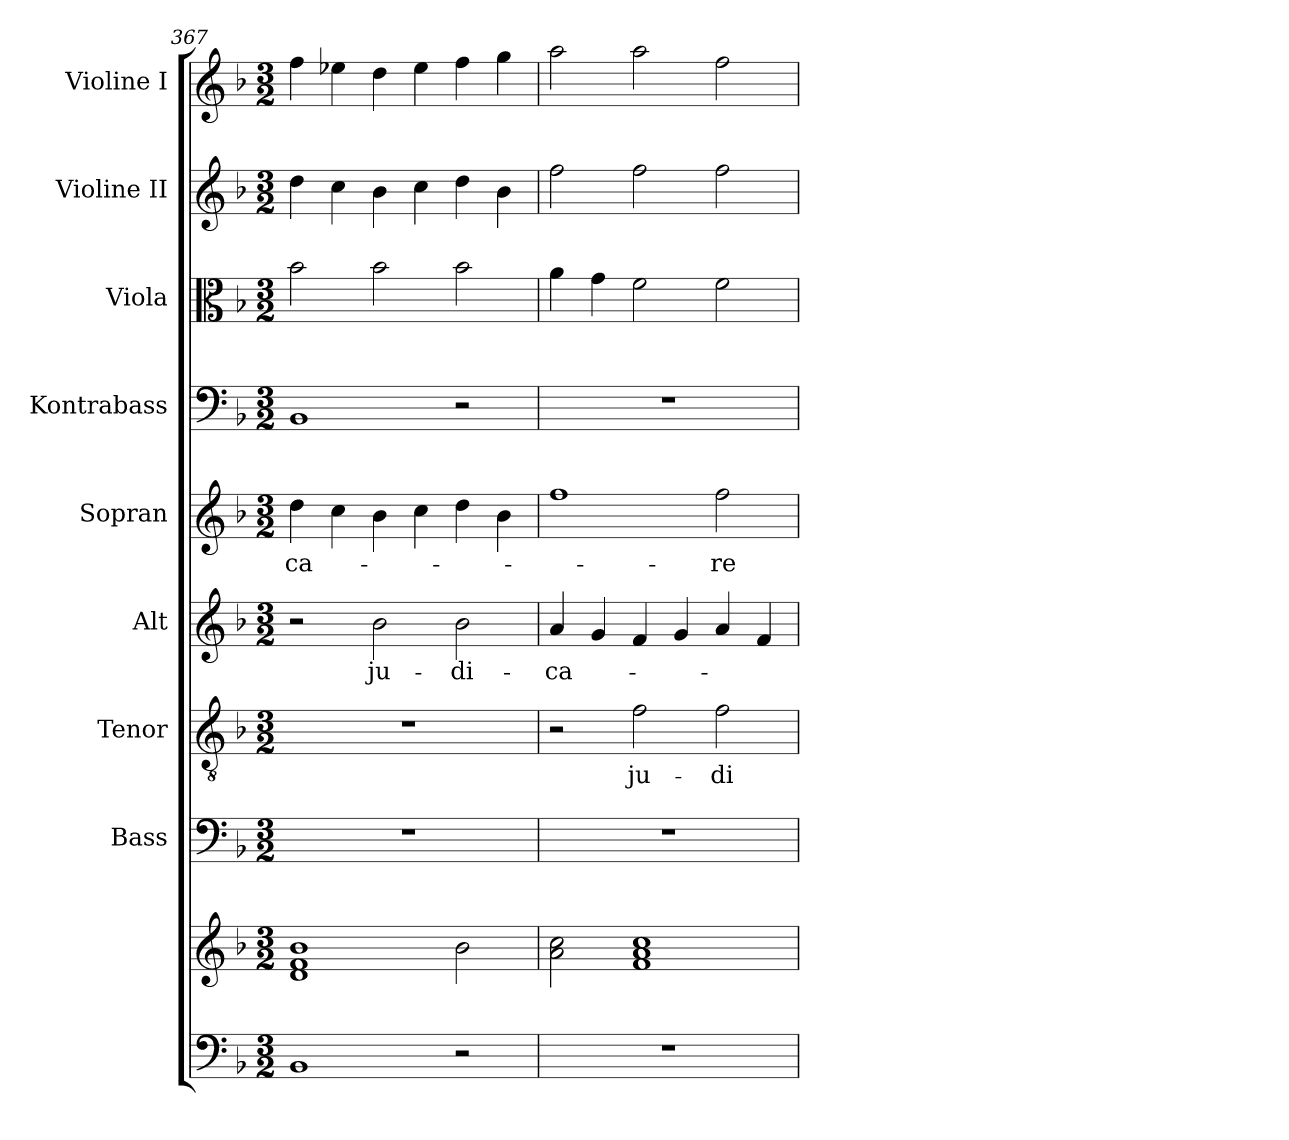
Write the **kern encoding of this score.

**kern	**kern	**kern	**kern	**text	**kern	**text	**kern	**text	**kern	**kern	**kern	**kern
*part9	*part9	*part8	*part7	*part7	*part6	*part6	*part5	*part5	*part4	*part3	*part2	*part1
*staff10	*staff9	*staff8	*staff7	*staff7	*staff6	*staff6	*staff5	*staff5	*staff4	*staff3	*staff2	*staff1
*	*	*I"Bass	*I"Tenor	*	*I"Alt	*	*I"Sopran	*	*I"Kontrabass	*I"Viola	*I"Violine II	*I"Violine I
*	*	*I'B.	*I'T.	*	*I'A.	*	*I'S.	*	*I'Kb.	*I'Vla.	*I'Vl. II	*I'Vl. I
*clefF4	*clefG2	*clefF4	*clefGv2	*	*clefG2	*	*clefG2	*	*clefF4	*clefC3	*clefG2	*clefG2
*	*	*	*	*	*	*	*	*	*ITrd7c12	*	*	*
*k[b-]	*k[b-]	*k[b-]	*k[b-]	*	*k[b-]	*	*k[b-]	*	*k[b-]	*k[b-]	*k[b-]	*k[b-]
*F:	*F:	*F:	*F:	*	*F:	*	*F:	*	*F:	*F:	*F:	*F:
*M3/2	*M3/2	*M3/2	*M3/2	*	*M3/2	*	*M3/2	*	*M3/2	*M3/2	*M3/2	*M3/2
=367	=367	=367	=367	=367	=367	=367	=367	=367	=367	=367	=367	=367
!	!	!	!	!	!	!	!	!LO:LY:b	!	!	!	!
1BB-	1d 1f 1b-	1.r	1.r	.	2r	.	4dd\	-ca-	1BBB-	2b-\	4dd\	4ff\
.	.	.	.	.	.	.	4cc\	.	.	.	4cc\	4ee-X\
!	!	!	!	!	!	!LO:LY:b	!	!	!	!	!	!
.	.	.	.	.	2b-\	ju-	4b-\	.	.	2b-\	4b-\	4dd\
.	.	.	.	.	.	.	4cc\	.	.	.	4cc\	4ee-\
!	!	!	!	!	!	!LO:LY:b	!	!	!	!	!	!
2r	2b-\	.	.	.	2b-\	-di-	4dd\	.	2r	2b-\	4dd\	4ff\
.	.	.	.	.	.	.	4b-\	.	.	.	4b-\	4gg\
=368	=368	=368	=368	=368	=368	=368	=368	=368	=368	=368	=368	=368
!	!	!	!	!	!	!LO:LY:b	!	!	!	!	!	!
1.r	2a\ 2cc\	1.r	2r	.	4a/	-ca-	1ff	.	1.r	4a\	2ff\	2aa\
.	.	.	.	.	4g/	.	.	.	.	4g\	.	.
!	!	!	!	!LO:LY:b	!	!	!	!	!	!	!	!
.	1f 1a 1cc	.	2f\	ju-	4f/	.	.	.	.	2f\	2ff\	2aa\
.	.	.	.	.	4g/	.	.	.	.	.	.	.
!	!	!	!	!LO:LY:b	!	!	!	!LO:LY:b	!	!	!	!
.	.	.	2f\	-di-	4a/	.	2ff\	-re	.	2f\	2ff\	2ff\
.	.	.	.	.	4f/	.	.	.	.	.	.	.
=	=	=	=	=	=	=	=	=	=	=	=	=
*-	*-	*-	*-	*-	*-	*-	*-	*-	*-	*-	*-	*-
